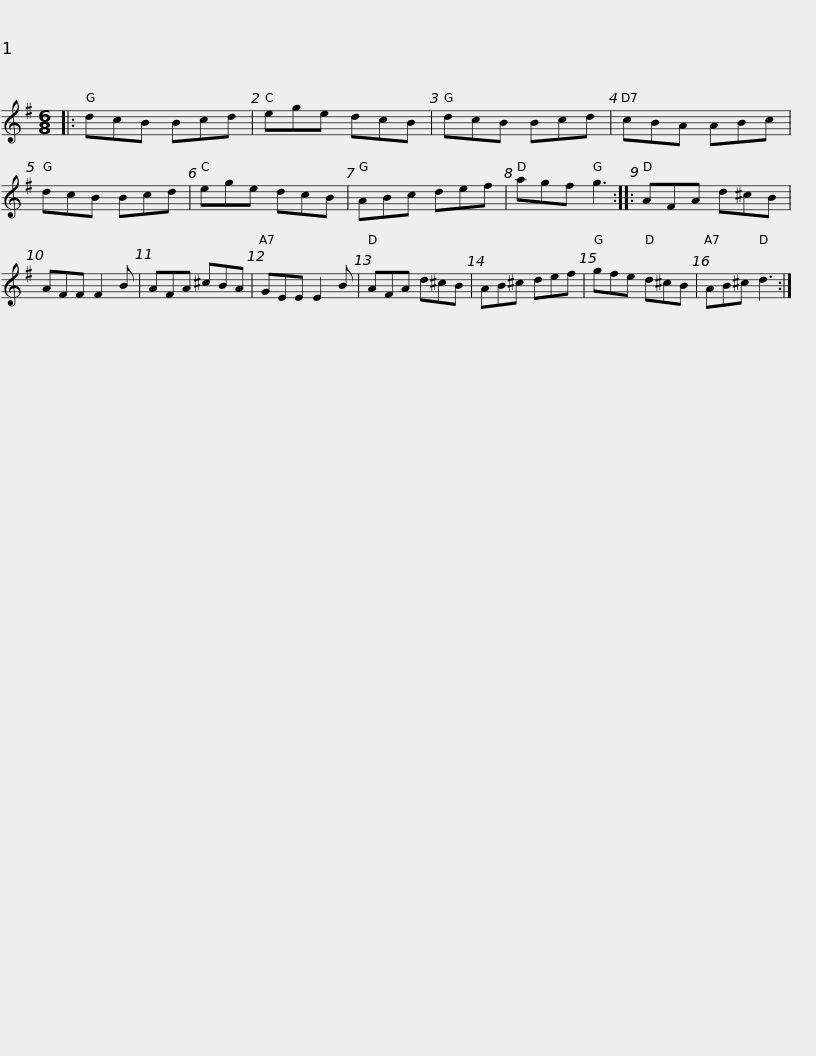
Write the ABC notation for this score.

X:1
L:1/8
M:6/8
I:linebreak $
K:G
V:1 treble
V:1
|: dcB Bcd | ege dcB | dcB Bcd | cBA ABc | dcB Bcd | %5
 ege dcB | ABc def |$ agf g3 :: AFA d^cB | AFF F2 B | %10
 AFA ^cBA | GEE E2 B | AFA d^cB | AB^c def |$ gfe d^cB | %15
 AB^c d3 :| %16
